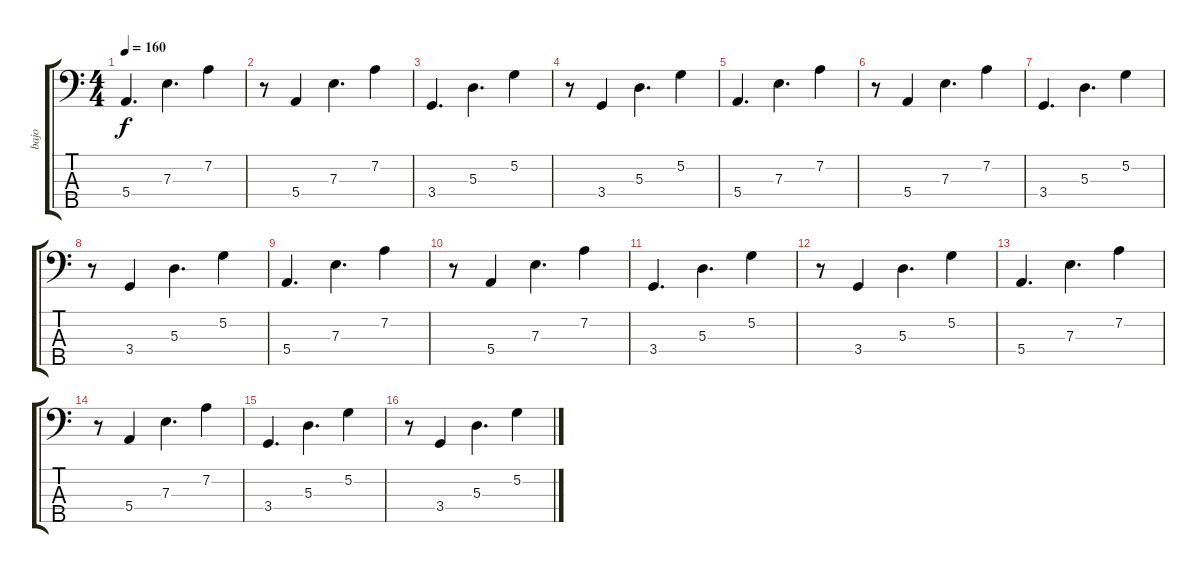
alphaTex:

\track ("bajo" "bajo") {instrument electricbassfinger}
\staff {score tabs}
\tuning (G2 D2 A1 E1 B0) {hide}
\ts (4 4)
\tempo 160
\clef f4
\ks c
5.4.4{d dy f} 7.3.4{d} 7.2.4 |
r.8 5.4.4 7.3.4{d} 7.2.4 |
3.4.4{d} 5.3.4{d} 5.2.4 |
r.8 3.4.4 5.3.4{d} 5.2.4 |
5.4.4{d} 7.3.4{d} 7.2.4 |
r.8 5.4.4 7.3.4{d} 7.2.4 |
3.4.4{d} 5.3.4{d} 5.2.4 |
r.8 3.4.4 5.3.4{d} 5.2.4 |
5.4.4{d} 7.3.4{d} 7.2.4 |
r.8 5.4.4 7.3.4{d} 7.2.4 |
3.4.4{d} 5.3.4{d} 5.2.4 |
r.8 3.4.4 5.3.4{d} 5.2.4 |
5.4.4{d} 7.3.4{d} 7.2.4 |
r.8 5.4.4 7.3.4{d} 7.2.4 |
3.4.4{d} 5.3.4{d} 5.2.4 |
r.8 3.4.4 5.3.4{d} 5.2.4
